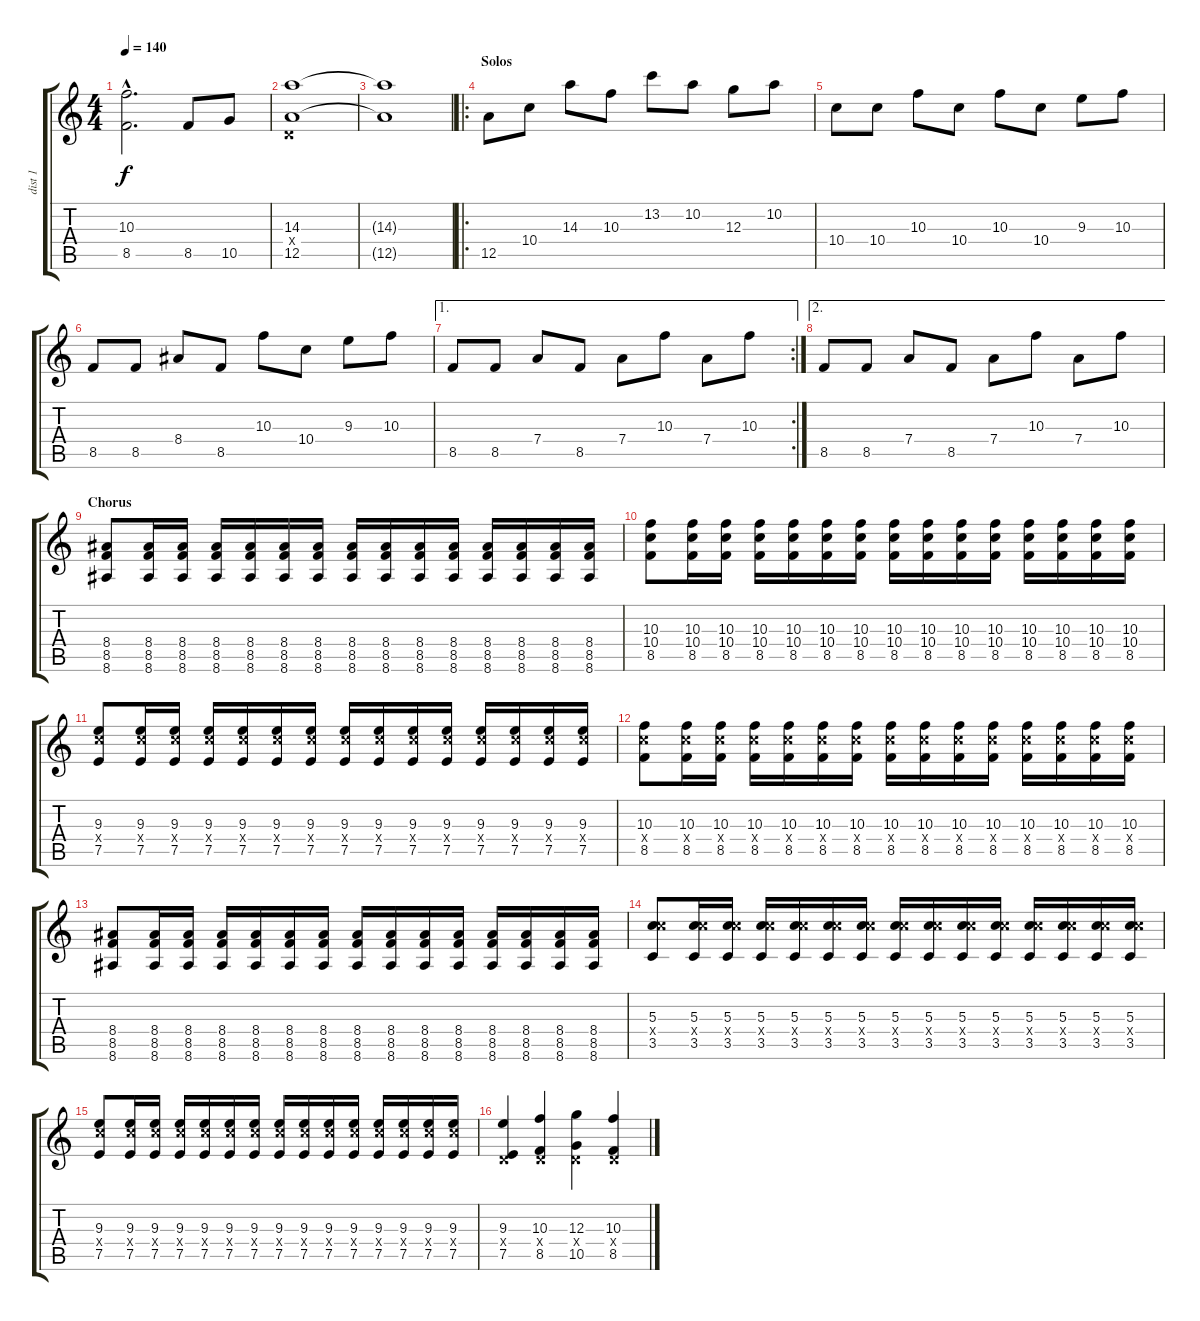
\track ("dist 1" "dist 1") {instrument distortionguitar}
\staff {score tabs}
\tuning (E4 B3 G3 D3 A2 D2) {hide}
\ts (4 4)
\tempo 140
\clef g2
\ks c
(10.3{hac t} 8.5{hac t}).2{d dy f} 8.5.8 10.5.8 |
(14.3 0.4{x} 12.5).1 |
(14.3{t} 12.5{t}).1 |
\ro
\section ("" "Solos")
12.5.8 10.4.8 14.3.8 10.3.8 13.2.8 10.2.8 12.3.8 10.2.8 |
10.4.8 10.4.8 10.3.8 10.4.8 10.3.8 10.4.8 9.3.8 10.3.8 |
8.5.8 8.5.8 8.4.8 8.5.8 10.3.8 10.4.8 9.3.8 10.3.8 |
\ae 1
\rc 2
8.5.8 8.5.8 7.4.8 8.5.8 7.4.8 10.3.8 7.4.8 10.3.8 |
\ae 2
8.5.8 8.5.8 7.4.8 8.5.8 7.4.8 10.3.8 7.4.8 10.3.8 |
\section ("" "Chorus")
(8.4 8.5 8.6).8 (8.4 8.5 8.6).16 (8.4 8.5 8.6).16 (8.4 8.5 8.6).16 (8.4 8.5 8.6).16 (8.4 8.5 8.6).16 (8.4 8.5 8.6).16 (8.4 8.5 8.6).16 (8.4 8.5 8.6).16 (8.4 8.5 8.6).16 (8.4 8.5 8.6).16 (8.4 8.5 8.6).16 (8.4 8.5 8.6).16 (8.4 8.5 8.6).16 (8.4 8.5 8.6).16 |
(10.3 10.4 8.5).8 (10.3 10.4 8.5).16 (10.3 10.4 8.5).16 (10.3 10.4 8.5).16 (10.3 10.4 8.5).16 (10.3 10.4 8.5).16 (10.3 10.4 8.5).16 (10.3 10.4 8.5).16 (10.3 10.4 8.5).16 (10.3 10.4 8.5).16 (10.3 10.4 8.5).16 (10.3 10.4 8.5).16 (10.3 10.4 8.5).16 (10.3 10.4 8.5).16 (10.3 10.4 8.5).16 |
(9.3 10.4{x} 7.5).8 (9.3 10.4{x} 7.5).16 (9.3 10.4{x} 7.5).16 (9.3 10.4{x} 7.5).16 (9.3 10.4{x} 7.5).16 (9.3 10.4{x} 7.5).16 (9.3 10.4{x} 7.5).16 (9.3 10.4{x} 7.5).16 (9.3 10.4{x} 7.5).16 (9.3 10.4{x} 7.5).16 (9.3 10.4{x} 7.5).16 (9.3 10.4{x} 7.5).16 (9.3 10.4{x} 7.5).16 (9.3 10.4{x} 7.5).16 (9.3 10.4{x} 7.5).16 |
(10.3 10.4{x} 8.5).8 (10.3 10.4{x} 8.5).16 (10.3 10.4{x} 8.5).16 (10.3 10.4{x} 8.5).16 (10.3 10.4{x} 8.5).16 (10.3 10.4{x} 8.5).16 (10.3 10.4{x} 8.5).16 (10.3 10.4{x} 8.5).16 (10.3 10.4{x} 8.5).16 (10.3 10.4{x} 8.5).16 (10.3 10.4{x} 8.5).16 (10.3 10.4{x} 8.5).16 (10.3 10.4{x} 8.5).16 (10.3 10.4{x} 8.5).16 (10.3 10.4{x} 8.5).16 |
(8.4 8.5 8.6).8 (8.4 8.5 8.6).16 (8.4 8.5 8.6).16 (8.4 8.5 8.6).16 (8.4 8.5 8.6).16 (8.4 8.5 8.6).16 (8.4 8.5 8.6).16 (8.4 8.5 8.6).16 (8.4 8.5 8.6).16 (8.4 8.5 8.6).16 (8.4 8.5 8.6).16 (8.4 8.5 8.6).16 (8.4 8.5 8.6).16 (8.4 8.5 8.6).16 (8.4 8.5 8.6).16 |
(5.3 10.4{x} 3.5).8 (5.3 10.4{x} 3.5).16 (5.3 10.4{x} 3.5).16 (5.3 10.4{x} 3.5).16 (5.3 10.4{x} 3.5).16 (5.3 10.4{x} 3.5).16 (5.3 10.4{x} 3.5).16 (5.3 10.4{x} 3.5).16 (5.3 10.4{x} 3.5).16 (5.3 10.4{x} 3.5).16 (5.3 10.4{x} 3.5).16 (5.3 10.4{x} 3.5).16 (5.3 10.4{x} 3.5).16 (5.3 10.4{x} 3.5).16 (5.3 10.4{x} 3.5).16 |
(9.3 10.4{x} 7.5).8 (9.3 10.4{x} 7.5).16 (9.3 10.4{x} 7.5).16 (9.3 10.4{x} 7.5).16 (9.3 10.4{x} 7.5).16 (9.3 10.4{x} 7.5).16 (9.3 10.4{x} 7.5).16 (9.3 10.4{x} 7.5).16 (9.3 10.4{x} 7.5).16 (9.3 10.4{x} 7.5).16 (9.3 10.4{x} 7.5).16 (9.3 10.4{x} 7.5).16 (9.3 10.4{x} 7.5).16 (9.3 10.4{x} 7.5).16 (9.3 10.4{x} 7.5).16 |
(9.3 0.4{x} 7.5).4 (10.3 0.4{x} 8.5).4 (12.3 0.4{x} 10.5).4 (10.3 0.4{x} 8.5).4
